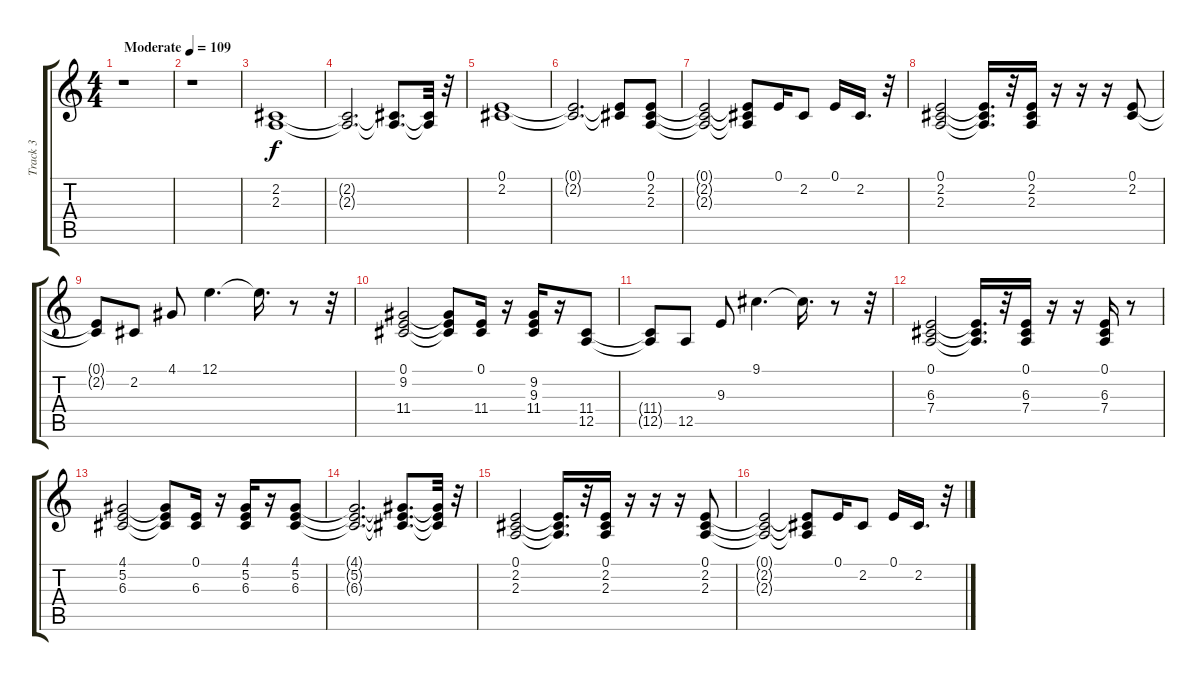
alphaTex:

\track ("Track 3" "Track 3") {instrument stringensemble2}
\staff {score tabs}
\tuning (E4 B3 G3 D3 A2 E2) {hide}
\ts (4 4)
\tempo (109 "Moderate")
\clef g2
\ks c
r.1{dy f instrument stringensemble2} |
r.1 |
(2.2 2.3).1 |
(2.2{t} 2.3{t}).2{d} (2.2{t} 2.3{t}).8{d} (2.2{t} 2.3{t}).32 r.32 |
(0.1 2.2).1 |
(0.1{t} 2.2{t}).2{d} (0.1{t} 2.2{t}).8 (0.1 2.2 2.3).8 |
(0.1{t} 2.2{t} 2.3{t}).2 (0.1{t} 2.2{t} 2.3{t}).8 0.1.16 2.2.8 0.1.16 2.2.16{d} r.32 |
(0.1 2.2 2.3).2 (0.1{t} 2.2{t} 2.3{t}).16{d} r.32 (0.1 2.2 2.3).16 r.16 r.16 r.16 (0.1 2.2).8 |
(0.1{t} 2.2{t}).8 2.2.8 4.1.8 12.1.4{d} 12.1{t}.16{d} r.8 r.32 |
(0.1 9.2 11.4).2 (0.1{t} 9.2{t} 11.4{t}).8 (0.1 11.4).16 r.16 (9.2 9.3 11.4).16 r.16 (11.4 12.5).8 |
(11.4{t} 12.5{t}).8 12.5.8 9.3.8 9.1.4{d} 9.1{t}.16{d} r.8 r.32 |
(0.1 6.3 7.4).2 (0.1{t} 6.3{t} 7.4{t}).16{d} r.32 (0.1 6.3 7.4).16 r.16 r.16 (0.1 6.3 7.4).16 r.8 |
(4.1 5.2 6.3).2 (4.1{t} 5.2{t} 6.3{t}).8 (0.1 6.3).16 r.16 (4.1 5.2 6.3).16 r.16 (4.1 5.2 6.3).8 |
(4.1{t} 5.2{t} 6.3{t}).2{d} (4.1{t} 5.2{t} 6.3{t}).8{d} (4.1{t} 5.2{t} 6.3{t}).32 r.32 |
(0.1 2.2 2.3).2 (0.1{t} 2.2{t} 2.3{t}).16{d} r.32 (0.1 2.2 2.3).16 r.16 r.16 r.16 (0.1 2.2 2.3).8 |
(0.1{t} 2.2{t} 2.3{t}).2 (0.1{t} 2.2{t} 2.3{t}).8 0.1.16 2.2.8 0.1.16 2.2.16{d} r.32
